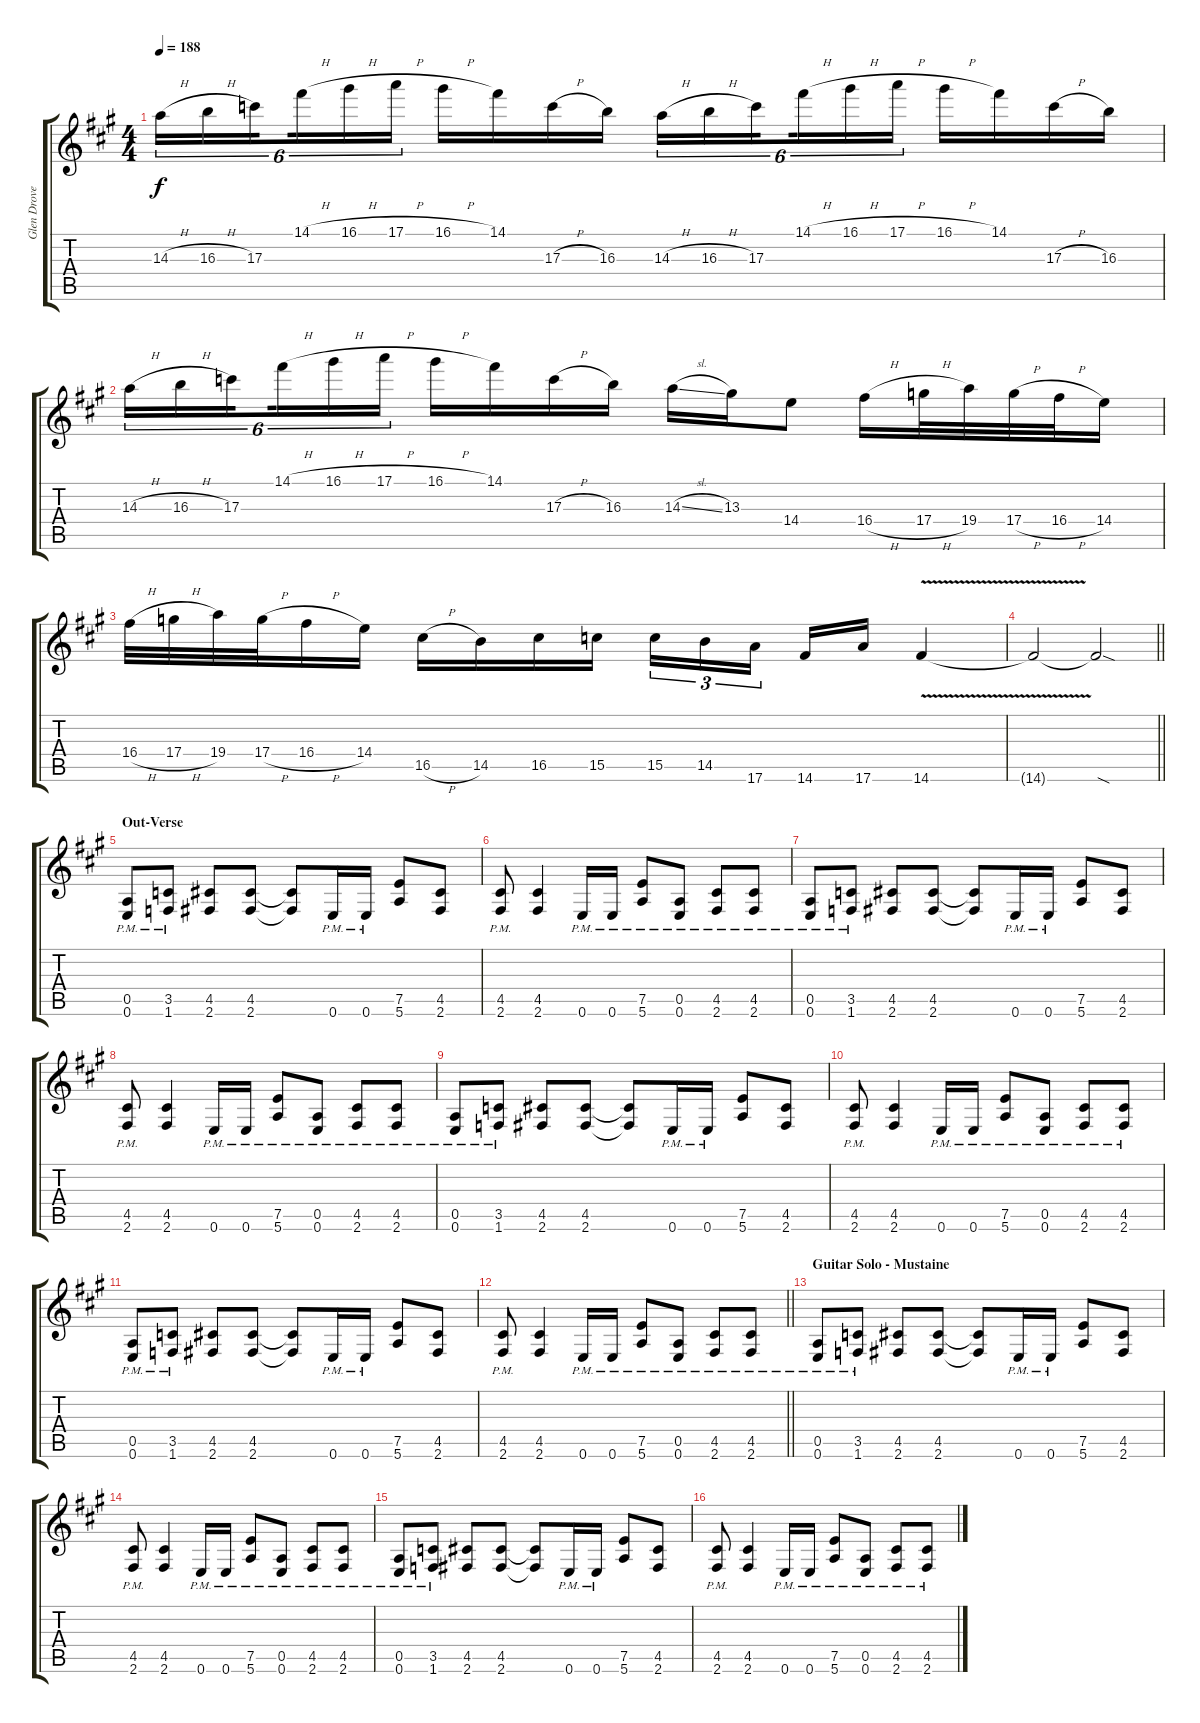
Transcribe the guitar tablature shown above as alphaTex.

\track ("Glen Drover" "Glen Drove") {instrument overdrivenguitar}
\staff {score tabs}
\tuning (E4 B3 G3 D3 A2 E2) {hide}
\ts (4 4)
\tempo 188
\clef g2
\ks a
14.3{h}.16{tu (6 4) dy f} 16.3{h}.16{tu (6 4)} 17.3.16{tu (6 4) beam splitsecondary} 14.1{h}.16{tu (6 4)} 16.1{h}.16{tu (6 4)} 17.1{h}.16{tu (6 4)} 16.1{h}.16 14.1.16 17.3{h}.16 16.3.16 14.3{h}.16{tu (6 4)} 16.3{h}.16{tu (6 4)} 17.3.16{tu (6 4) beam splitsecondary} 14.1{h}.16{tu (6 4)} 16.1{h}.16{tu (6 4)} 17.1{h}.16{tu (6 4)} 16.1{h}.16 14.1.16 17.3{h}.16 16.3.16 |
14.3{h}.16{tu (6 4)} 16.3{h}.16{tu (6 4)} 17.3.16{tu (6 4) beam splitsecondary} 14.1{h}.16{tu (6 4)} 16.1{h}.16{tu (6 4)} 17.1{h}.16{tu (6 4)} 16.1{h}.16 14.1.16 17.3{h}.16 16.3.16 14.3{sl}.16 13.3.16 14.4.8 16.4{h}.16 17.4{h}.32 19.4.32 17.4{h}.32 16.4{h}.32 14.4.16 |
16.4{h}.32 17.4{h}.32 19.4.32 17.4{h}.32 16.4{h}.16 14.4.16 16.5{h}.16 14.5.16 16.5.16 15.5.16 15.5.16{tu (3 2)} 14.5.16{tu (3 2)} 17.6.16{tu (3 2) beam splitsecondary} 14.6.16 17.6.16 14.6{v}.4 |
\barLineRight lightlight
14.6{t}.2 14.6{sod t}.2 |
\section ("" "Out-Verse")
(0.5{pm} 0.6{pm}).8 (3.5{pm} 1.6{pm}).8 (4.5 2.6).8 (4.5 2.6).8 (4.5{t} 2.6{t}).8 0.6{pm}.16 0.6{pm}.16 (7.5 5.6).8 (4.5 2.6).8 |
(4.5{pm} 2.6{pm}).8 (4.5 2.6).4 0.6{pm}.16 0.6{pm}.16 (7.5{pm} 5.6{pm}).8 (0.5{pm} 0.6{pm}).8 (4.5{pm} 2.6{pm}).8 (4.5{pm} 2.6{pm}).8 |
(0.5{pm} 0.6{pm}).8 (3.5{pm} 1.6{pm}).8 (4.5 2.6).8 (4.5 2.6).8 (4.5{t} 2.6{t}).8 0.6{pm}.16 0.6{pm}.16 (7.5 5.6).8 (4.5 2.6).8 |
(4.5{pm} 2.6{pm}).8 (4.5 2.6).4 0.6{pm}.16 0.6{pm}.16 (7.5{pm} 5.6{pm}).8 (0.5{pm} 0.6{pm}).8 (4.5{pm} 2.6{pm}).8 (4.5{pm} 2.6{pm}).8 |
(0.5{pm} 0.6{pm}).8 (3.5{pm} 1.6{pm}).8 (4.5 2.6).8 (4.5 2.6).8 (4.5{t} 2.6{t}).8 0.6{pm}.16 0.6{pm}.16 (7.5 5.6).8 (4.5 2.6).8 |
(4.5{pm} 2.6{pm}).8 (4.5 2.6).4 0.6{pm}.16 0.6{pm}.16 (7.5{pm} 5.6{pm}).8 (0.5{pm} 0.6{pm}).8 (4.5{pm} 2.6{pm}).8 (4.5{pm} 2.6{pm}).8 |
(0.5{pm} 0.6{pm}).8 (3.5{pm} 1.6{pm}).8 (4.5 2.6).8 (4.5 2.6).8 (4.5{t} 2.6{t}).8 0.6{pm}.16 0.6{pm}.16 (7.5 5.6).8 (4.5 2.6).8 |
\barLineRight lightlight
(4.5{pm} 2.6{pm}).8 (4.5 2.6).4 0.6{pm}.16 0.6{pm}.16 (7.5{pm} 5.6{pm}).8 (0.5{pm} 0.6{pm}).8 (4.5{pm} 2.6{pm}).8 (4.5{pm} 2.6{pm}).8 |
\section ("" "Guitar Solo - Mustaine")
(0.5{pm} 0.6{pm}).8 (3.5{pm} 1.6{pm}).8 (4.5 2.6).8 (4.5 2.6).8 (4.5{t} 2.6{t}).8 0.6{pm}.16 0.6{pm}.16 (7.5 5.6).8 (4.5 2.6).8 |
(4.5{pm} 2.6{pm}).8 (4.5 2.6).4 0.6{pm}.16 0.6{pm}.16 (7.5{pm} 5.6{pm}).8 (0.5{pm} 0.6{pm}).8 (4.5{pm} 2.6{pm}).8 (4.5{pm} 2.6{pm}).8 |
(0.5{pm} 0.6{pm}).8 (3.5{pm} 1.6{pm}).8 (4.5 2.6).8 (4.5 2.6).8 (4.5{t} 2.6{t}).8 0.6{pm}.16 0.6{pm}.16 (7.5 5.6).8 (4.5 2.6).8 |
(4.5{pm} 2.6{pm}).8 (4.5 2.6).4 0.6{pm}.16 0.6{pm}.16 (7.5{pm} 5.6{pm}).8 (0.5{pm} 0.6{pm}).8 (4.5{pm} 2.6{pm}).8 (4.5{pm} 2.6{pm}).8
